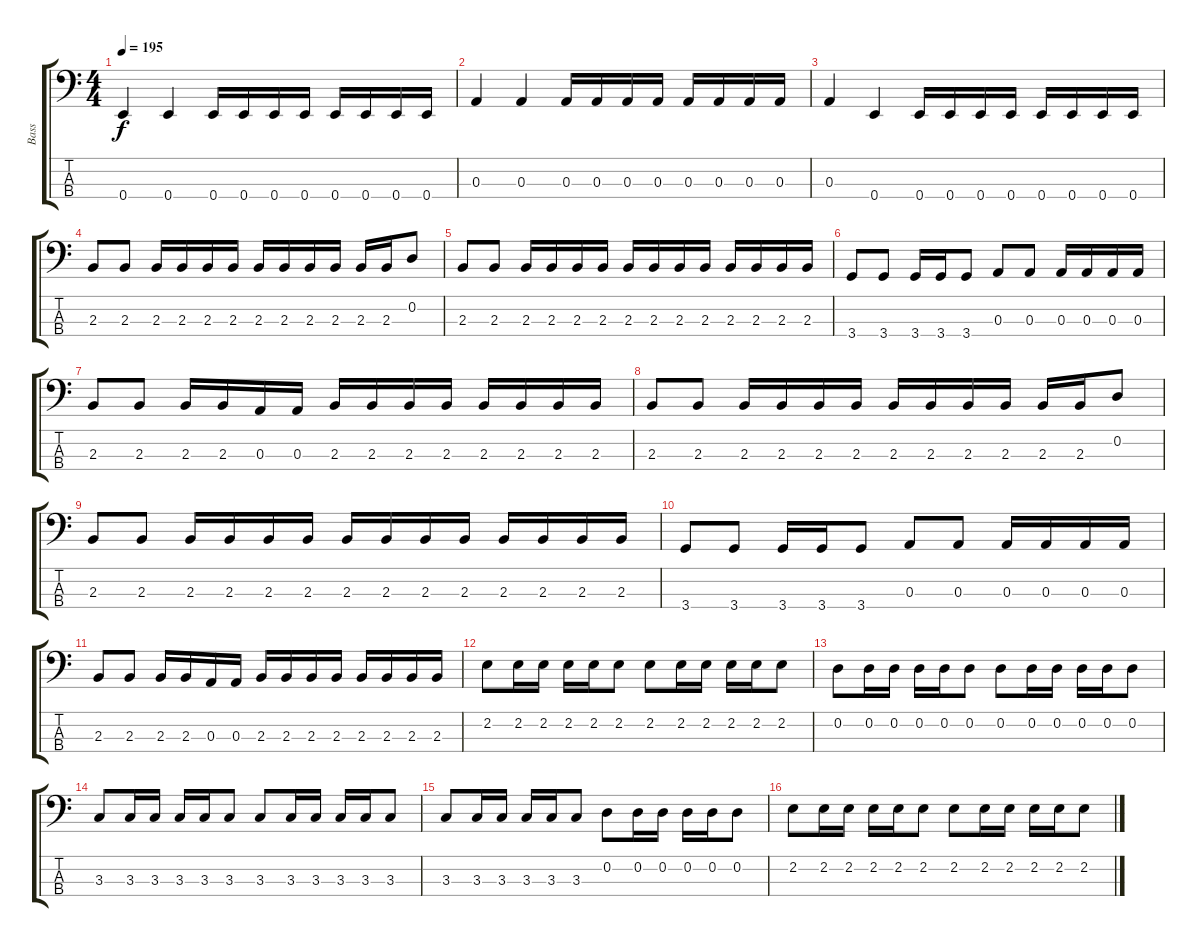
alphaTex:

\track ("Bass" "Bass") {instrument electricbasspick}
\staff {score tabs}
\tuning (G2 D2 A1 E1) {hide}
\ts (4 4)
\tempo 195
\clef f4
\ks c
0.4.4{dy f} 0.4.4 0.4.16 0.4.16 0.4.16 0.4.16 0.4.16 0.4.16 0.4.16 0.4.16 |
0.3.4 0.3.4 0.3.16 0.3.16 0.3.16 0.3.16 0.3.16 0.3.16 0.3.16 0.3.16 |
0.3.4 0.4.4 0.4.16 0.4.16 0.4.16 0.4.16 0.4.16 0.4.16 0.4.16 0.4.16 |
2.3.8 2.3.8 2.3.16 2.3.16 2.3.16 2.3.16 2.3.16 2.3.16 2.3.16 2.3.16 2.3.16 2.3.16 0.2.8 |
2.3.8 2.3.8 2.3.16 2.3.16 2.3.16 2.3.16 2.3.16 2.3.16 2.3.16 2.3.16 2.3.16 2.3.16 2.3.16 2.3.16 |
3.4.8 3.4.8 3.4.16 3.4.16 3.4.8 0.3.8 0.3.8 0.3.16 0.3.16 0.3.16 0.3.16 |
2.3.8 2.3.8 2.3.16 2.3.16 0.3.16 0.3.16 2.3.16 2.3.16 2.3.16 2.3.16 2.3.16 2.3.16 2.3.16 2.3.16 |
2.3.8 2.3.8 2.3.16 2.3.16 2.3.16 2.3.16 2.3.16 2.3.16 2.3.16 2.3.16 2.3.16 2.3.16 0.2.8 |
2.3.8 2.3.8 2.3.16 2.3.16 2.3.16 2.3.16 2.3.16 2.3.16 2.3.16 2.3.16 2.3.16 2.3.16 2.3.16 2.3.16 |
3.4.8 3.4.8 3.4.16 3.4.16 3.4.8 0.3.8 0.3.8 0.3.16 0.3.16 0.3.16 0.3.16 |
2.3.8 2.3.8 2.3.16 2.3.16 0.3.16 0.3.16 2.3.16 2.3.16 2.3.16 2.3.16 2.3.16 2.3.16 2.3.16 2.3.16 |
2.2.8 2.2.16 2.2.16 2.2.16 2.2.16 2.2.8 2.2.8 2.2.16 2.2.16 2.2.16 2.2.16 2.2.8 |
0.2.8 0.2.16 0.2.16 0.2.16 0.2.16 0.2.8 0.2.8 0.2.16 0.2.16 0.2.16 0.2.16 0.2.8 |
3.3.8 3.3.16 3.3.16 3.3.16 3.3.16 3.3.8 3.3.8 3.3.16 3.3.16 3.3.16 3.3.16 3.3.8 |
3.3.8 3.3.16 3.3.16 3.3.16 3.3.16 3.3.8 0.2.8 0.2.16 0.2.16 0.2.16 0.2.16 0.2.8 |
2.2.8 2.2.16 2.2.16 2.2.16 2.2.16 2.2.8 2.2.8 2.2.16 2.2.16 2.2.16 2.2.16 2.2.8
